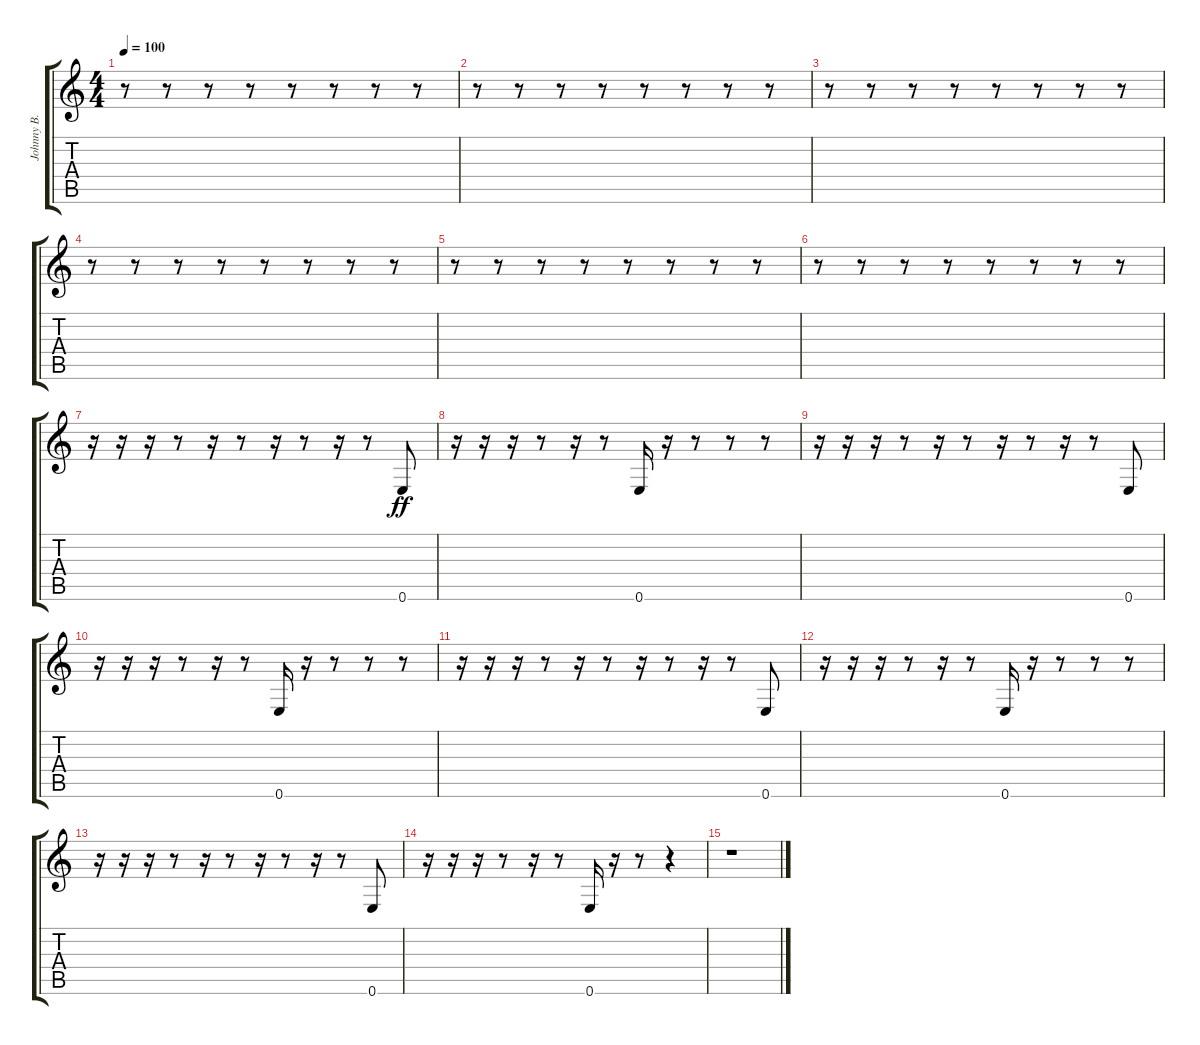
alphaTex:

\track ("Johnny B. Frank" "Johnny B. ") {instrument electricbassfinger}
\staff {score tabs}
\tuning (E4 B3 G3 D3 A2 E2) {hide}
\ts (4 4)
\tempo 100
\clef g2
\ks c
r.8{dy ff} r.8 r.8 r.8 r.8 r.8 r.8 r.8 |
r.8 r.8 r.8 r.8 r.8 r.8 r.8 r.8 |
r.8 r.8 r.8 r.8 r.8 r.8 r.8 r.8 |
r.8 r.8 r.8 r.8 r.8 r.8 r.8 r.8 |
r.8 r.8 r.8 r.8 r.8 r.8 r.8 r.8 |
r.8 r.8 r.8 r.8 r.8 r.8 r.8 r.8 |
r.16 r.16 r.16 r.8 r.16 r.8 r.16 r.8 r.16 r.8 0.6.8 |
r.16 r.16 r.16 r.8 r.16 r.8 0.6.16 r.16 r.8 r.8 r.8 |
r.16 r.16 r.16 r.8 r.16 r.8 r.16 r.8 r.16 r.8 0.6.8 |
r.16 r.16 r.16 r.8 r.16 r.8 0.6.16 r.16 r.8 r.8 r.8 |
r.16 r.16 r.16 r.8 r.16 r.8 r.16 r.8 r.16 r.8 0.6.8 |
r.16 r.16 r.16 r.8 r.16 r.8 0.6.16 r.16 r.8 r.8 r.8 |
r.16 r.16 r.16 r.8 r.16 r.8 r.16 r.8 r.16 r.8 0.6.8 |
r.16 r.16 r.16 r.8 r.16 r.8 0.6.16 r.16 r.8 r.4 |
r.1
